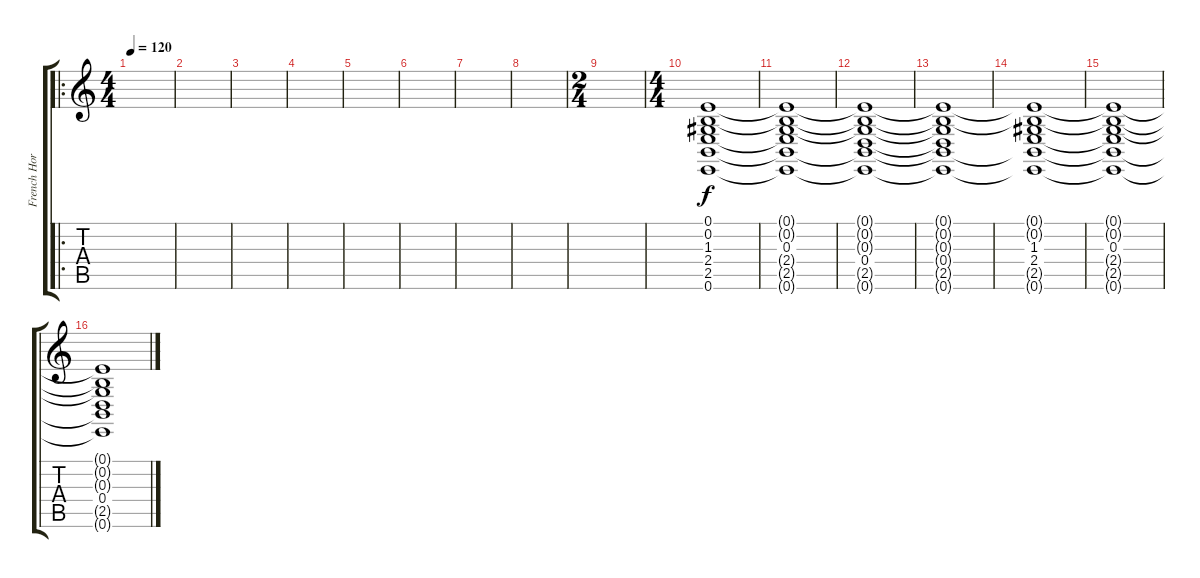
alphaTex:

\track ("French Horn" "French Hor") {instrument frenchhorn}
\staff {score tabs}
\tuning (E4 B3 G3 D3 A2 E2) {hide}
\ro
\ts (4 4)
\tempo 120
\clef g2
\ks c
|
|
|
|
|
|
|
|
\ts (2 4)
|
\ts (4 4)
(0.1 0.2 1.3 2.4 2.5 0.6).1 |
(0.1{t} 0.2{t} 0.3 2.4{t} 2.5{t} 0.6{t}).1 |
(0.1{t} 0.2{t} 0.3{t} 0.4 2.5{t} 0.6{t}).1 |
(0.1{t} 0.2{t} 0.3{t} 0.4{t} 2.5{t} 0.6{t}).1 |
(0.1{t} 0.2{t} 1.3 2.4 2.5{t} 0.6{t}).1 |
(0.1{t} 0.2{t} 0.3 2.4{t} 2.5{t} 0.6{t}).1 |
(0.1{t} 0.2{t} 0.3{t} 0.4 2.5{t} 0.6{t}).1
